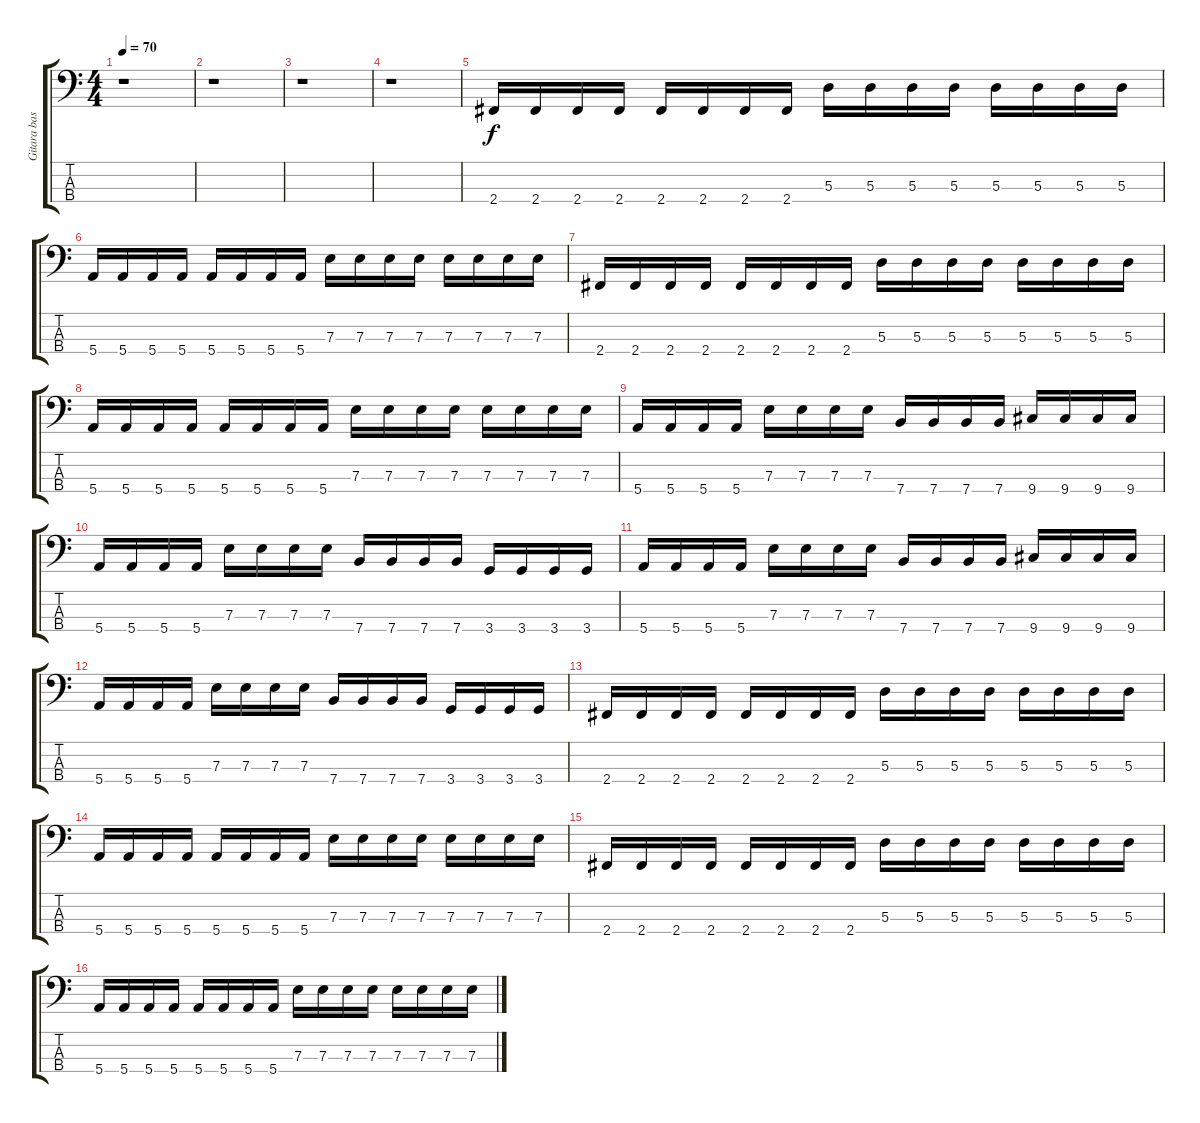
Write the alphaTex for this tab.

\track ("Gitara basowa" "Gitara bas") {instrument electricbassfinger}
\staff {score tabs}
\tuning (G2 D2 A1 E1) {hide}
\ts (4 4)
\tempo 70
\clef f4
\ks c
r.1{dy f instrument electricbassfinger} |
r.1 |
r.1 |
r.1 |
2.4.16 2.4.16 2.4.16 2.4.16 2.4.16 2.4.16 2.4.16 2.4.16 5.3.16 5.3.16 5.3.16 5.3.16 5.3.16 5.3.16 5.3.16 5.3.16 |
5.4.16 5.4.16 5.4.16 5.4.16 5.4.16 5.4.16 5.4.16 5.4.16 7.3.16 7.3.16 7.3.16 7.3.16 7.3.16 7.3.16 7.3.16 7.3.16 |
2.4.16 2.4.16 2.4.16 2.4.16 2.4.16 2.4.16 2.4.16 2.4.16 5.3.16 5.3.16 5.3.16 5.3.16 5.3.16 5.3.16 5.3.16 5.3.16 |
5.4.16 5.4.16 5.4.16 5.4.16 5.4.16 5.4.16 5.4.16 5.4.16 7.3.16 7.3.16 7.3.16 7.3.16 7.3.16 7.3.16 7.3.16 7.3.16 |
5.4.16 5.4.16 5.4.16 5.4.16 7.3.16 7.3.16 7.3.16 7.3.16 7.4.16 7.4.16 7.4.16 7.4.16 9.4.16 9.4.16 9.4.16 9.4.16 |
5.4.16 5.4.16 5.4.16 5.4.16 7.3.16 7.3.16 7.3.16 7.3.16 7.4.16 7.4.16 7.4.16 7.4.16 3.4.16 3.4.16 3.4.16 3.4.16 |
5.4.16 5.4.16 5.4.16 5.4.16 7.3.16 7.3.16 7.3.16 7.3.16 7.4.16 7.4.16 7.4.16 7.4.16 9.4.16 9.4.16 9.4.16 9.4.16 |
5.4.16 5.4.16 5.4.16 5.4.16 7.3.16 7.3.16 7.3.16 7.3.16 7.4.16 7.4.16 7.4.16 7.4.16 3.4.16 3.4.16 3.4.16 3.4.16 |
2.4.16 2.4.16 2.4.16 2.4.16 2.4.16 2.4.16 2.4.16 2.4.16 5.3.16 5.3.16 5.3.16 5.3.16 5.3.16 5.3.16 5.3.16 5.3.16 |
5.4.16 5.4.16 5.4.16 5.4.16 5.4.16 5.4.16 5.4.16 5.4.16 7.3.16 7.3.16 7.3.16 7.3.16 7.3.16 7.3.16 7.3.16 7.3.16 |
2.4.16 2.4.16 2.4.16 2.4.16 2.4.16 2.4.16 2.4.16 2.4.16 5.3.16 5.3.16 5.3.16 5.3.16 5.3.16 5.3.16 5.3.16 5.3.16 |
5.4.16 5.4.16 5.4.16 5.4.16 5.4.16 5.4.16 5.4.16 5.4.16 7.3.16 7.3.16 7.3.16 7.3.16 7.3.16 7.3.16 7.3.16 7.3.16
